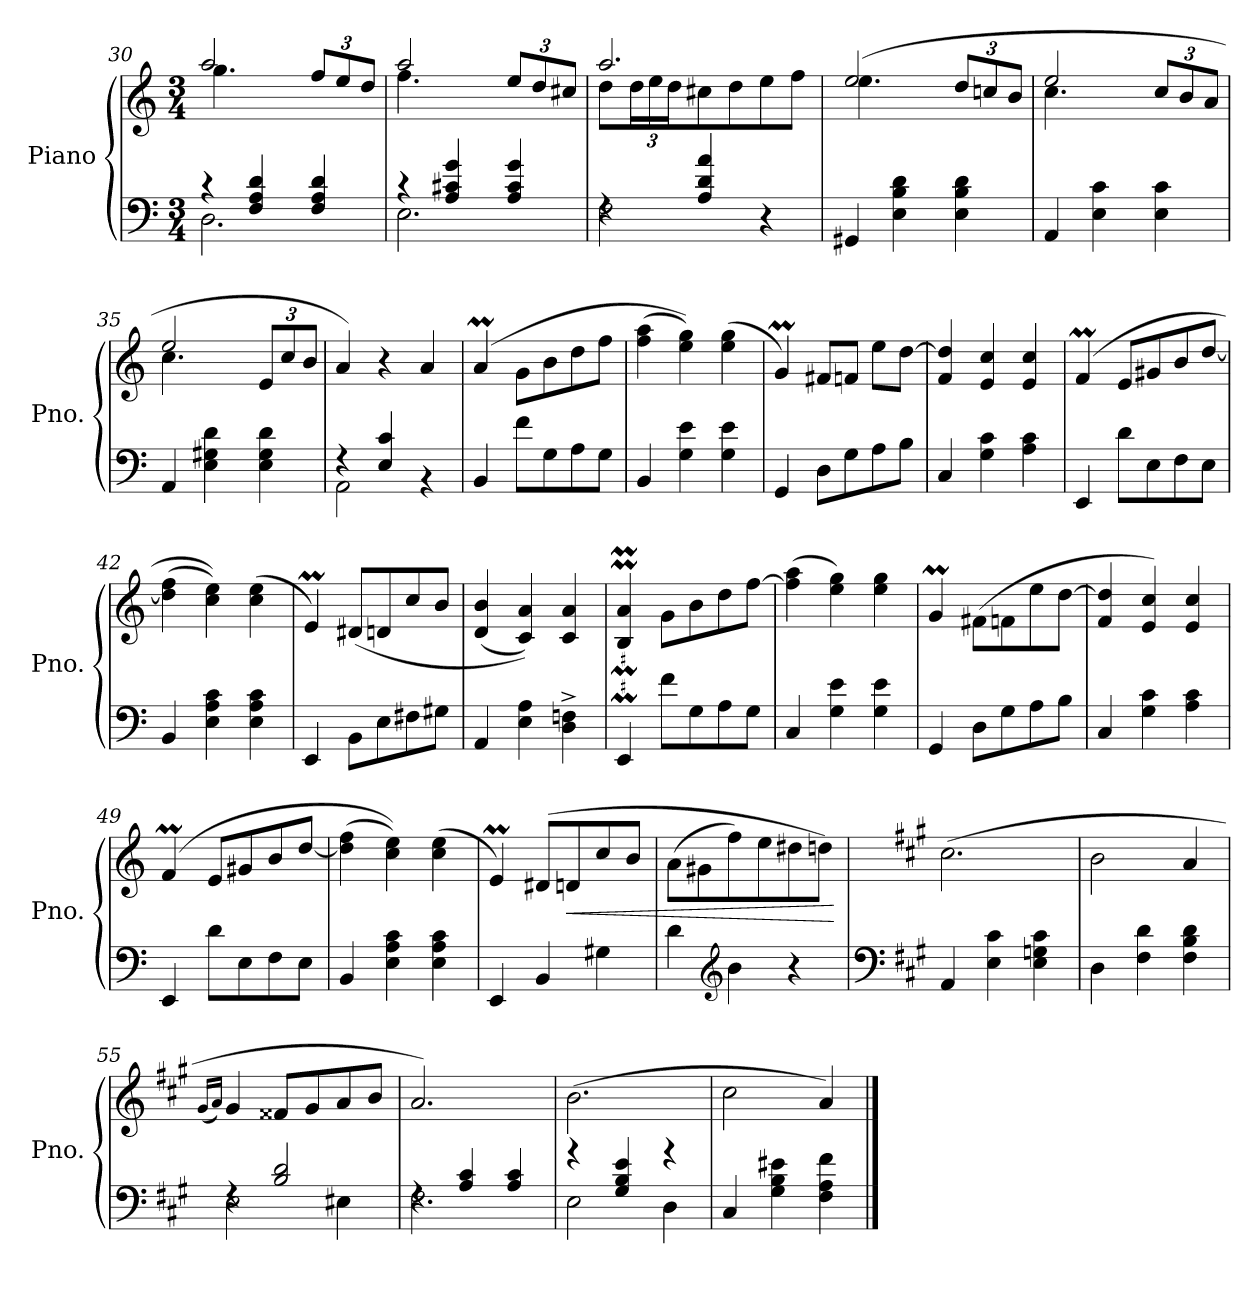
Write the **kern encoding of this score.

**kern	**kern	**dynam
*part1	*part1	*part1
*staff2	*staff1	*staff1/2
*I"Piano	*	*
*I'Pno.	*	*
*clefF4	*clefG2	*
*k[]	*k[]	*
*M3/4	*M3/4	*
=30	=30	=30
*^	*^	*
4r	2.D\	2aa/	4.gg\	.
4F/ 4A/ 4d/	.	.	.	.
.	.	.	4.ryy	.
*	*	*Xbrackettup	*	*
4F/ 4A/ 4d/	.	12ff/L	.	.
.	.	12ee/	.	.
.	.	12dd/J	.	.
=31	=31	=31	=31	=31
4r	2.E\	2aa/	4.ff\	.
4A/ 4c#X/ 4g/	.	.	.	.
.	.	.	4.ryy	.
4A/ 4c#/ 4g/	.	12ee/L	.	.
.	.	12dd/	.	.
.	.	12cc#X/J	.	.
=32	=32	=32	=32	=32
4rF	2F\	2.aa/	8dd\L	.
.	.	.	24dd\L	.
.	.	.	24ee\	.
.	.	.	24dd\J	.
4A/ 4d/ 4a/	.	.	8cc#X\	.
.	.	.	8dd\	.
4r	4ryy	.	8ee\	.
.	.	.	8ff\J	.
*v	*v	*	*	*
=33	=33	=33	=33
4GG#X/	(>2ee/	4.ee\	.
4E\ 4B\ 4d\	.	.	.
.	.	4.ryy	.
4E\ 4B\ 4d\	12dd/L	.	.
.	12ccn/	.	.
.	12b/J	.	.
=34	=34	=34	=34
4AA/	2ee/	4.cc\	.
4E\ 4c\	.	.	.
.	.	4.ryy	.
4E\ 4c\	12cc/L	.	.
.	12b/	.	.
.	12a/J	.	.
!!LO:PB:g=z	!!
=35	=35	=35	=35
4AA/	2ee/	4.cc\	.
4E\ 4G#X\ 4d\	.	.	.
.	.	4.ryy	.
4E\ 4G#\ 4d\	12e/L	.	.
.	12cc/	.	.
.	12b/J	.	.
*	*v	*v	*
=36	=36	=36
*^	*	*
4r	2AA\	4a/)	.
4E/ 4c/	.	4r	.
4rBB	4ryy	4a/	.
*v	*v	*	*
=37	=37	=37
4BB/	(>4aM/	.
8f\L	8g\L	.
8G\	8b\	.
8A\	8dd\	.
8G\J	8ff\J	.
=38	=38	=38
4BB/	(>4ff\ 4aa\	.
4G\ 4e\	4ee\ 4gg\))	.
4G\ 4e\	(>4ee\ 4gg\	.
=39	=39	=39
4GG/	4gM/)	.
8D\L	8f#X/L	.
8G\	8fn/J	.
8A\	8ee\L	.
8B\J	[8dd\J	.
=40	=40	=40
4C/	4f/ 4dd/]	.
4G\ 4c\	4e/ 4cc/	.
4A\ 4c\	4e/ 4cc/	.
=41	=41	=41
4EE/	(>4fM/	.
8d\L	8e/L	.
8E\	8g#X/	.
8F\	8b/	.
8E\J	[8dd/J	.
=42	=42	=42
4BB/	(>4dd\] 4ff\	.
4E\ 4A\ 4c\	4cc\ 4ee\))	.
4E\ 4A\ 4c\	(>4cc\ 4ee\	.
!!LO:LB:g=z
=43	=43	=43
4EE/	4em/)	.
8BB\L	(>8d#X/L	.
8E\	8dn/	.
8F#X\	8cc/	.
8G#X\J	8b/J	.
=44	=44	=44
4AA/	(<4d/ 4b/	.
4E\ 4A\	4c/ 4a/))	.
4D\^ 4Fn\^	4c/ 4a/	.
=45	=45	=45
4EE/	4B/M 4a/M	.
8f\L	8g\L	.
8G\	8b\	.
8A\	8dd\	.
8G\J	[8ff\J	.
=46	=46	=46
4C/	(>4ff\] 4aa\	.
4G\ 4e\	4ee\ 4gg\)	.
4G\ 4e\	4ee\ 4gg\	.
=47	=47	=47
4GG/	4gM/	.
8D\L	(>8f#X\L	.
8G\	8fn\	.
8A\	8ee\	.
8B\J	[8dd\J	.
=48	=48	=48
4C/	4f/ 4dd/]	.
4G\ 4c\	4e/ 4cc/)	.
4A\ 4c\	4e/ 4cc/	.
=49	=49	=49
4EE/	(>4fM/	.
8d\L	8e/L	.
8E\	8g#X/	.
8F\	8b/	.
8E\J	[8dd/J	.
=50	=50	=50
4BB/	(>4dd\] 4ff\	.
4E\ 4A\ 4c\	4cc\ 4ee\))	.
4E\ 4A\ 4c\	(>4cc\ 4ee\	.
!!LO:LB:g=z
=51	=51	=51
4EE/	4em/)	.
4BB/	(>8d#X/L	.
!	!	!LO:HP:b
.	8dn/	<
4G#X\	8cc/	.
.	8b/J	.
=52	=52	=52
4d\	(>8a\L	.
.	8g#X\	.
*clefG2	*	*
4b\	8ff\)	.
.	8ee\	.
4r	8dd#X\	.
.	8ddn\J)	.
.	.	[
=53	=53	=53
*clefF4	*	*
*k[f#c#g#]	*k[f#c#g#]	*
4AA/	(>2.cc#\	.
4E\ 4c#\	.	.
4E\ 4Gn\ 4c#\	.	.
=54	=54	=54
4D\	2b\	.
4F#\ 4d\	.	.
4F#\ 4B\ 4d\	4a/	.
=55	=55	=55
.	(<16qg#/LL	.
.	16qa/JJ)	.
*^	*	*
4rF	2E\	4g#/	.
2B/ 2d/	.	8f##X/L	.
.	.	8g#/	.
.	4E#X\	8a/	.
.	.	8b/J	.
=56	=56	=56	=56
4rF	2.F#\	2.a/)	.
4A/ 4c#/	.	.	.
4A/ 4c#/	.	.	.
=57	=57	=57	=57
2E\	4rg	(>2.b\	.
.	4G#/ 4B/ 4e/	.	.
4D\	4rg	.	.
*v	*v	*	*
=58	=58	=58
4C#/	2cc#\	.
4G#\ 4B\ 4e#X\	.	.
4F#\ 4A\ 4f#\	4a/)	.
==	==	==
*-	*-	*-
